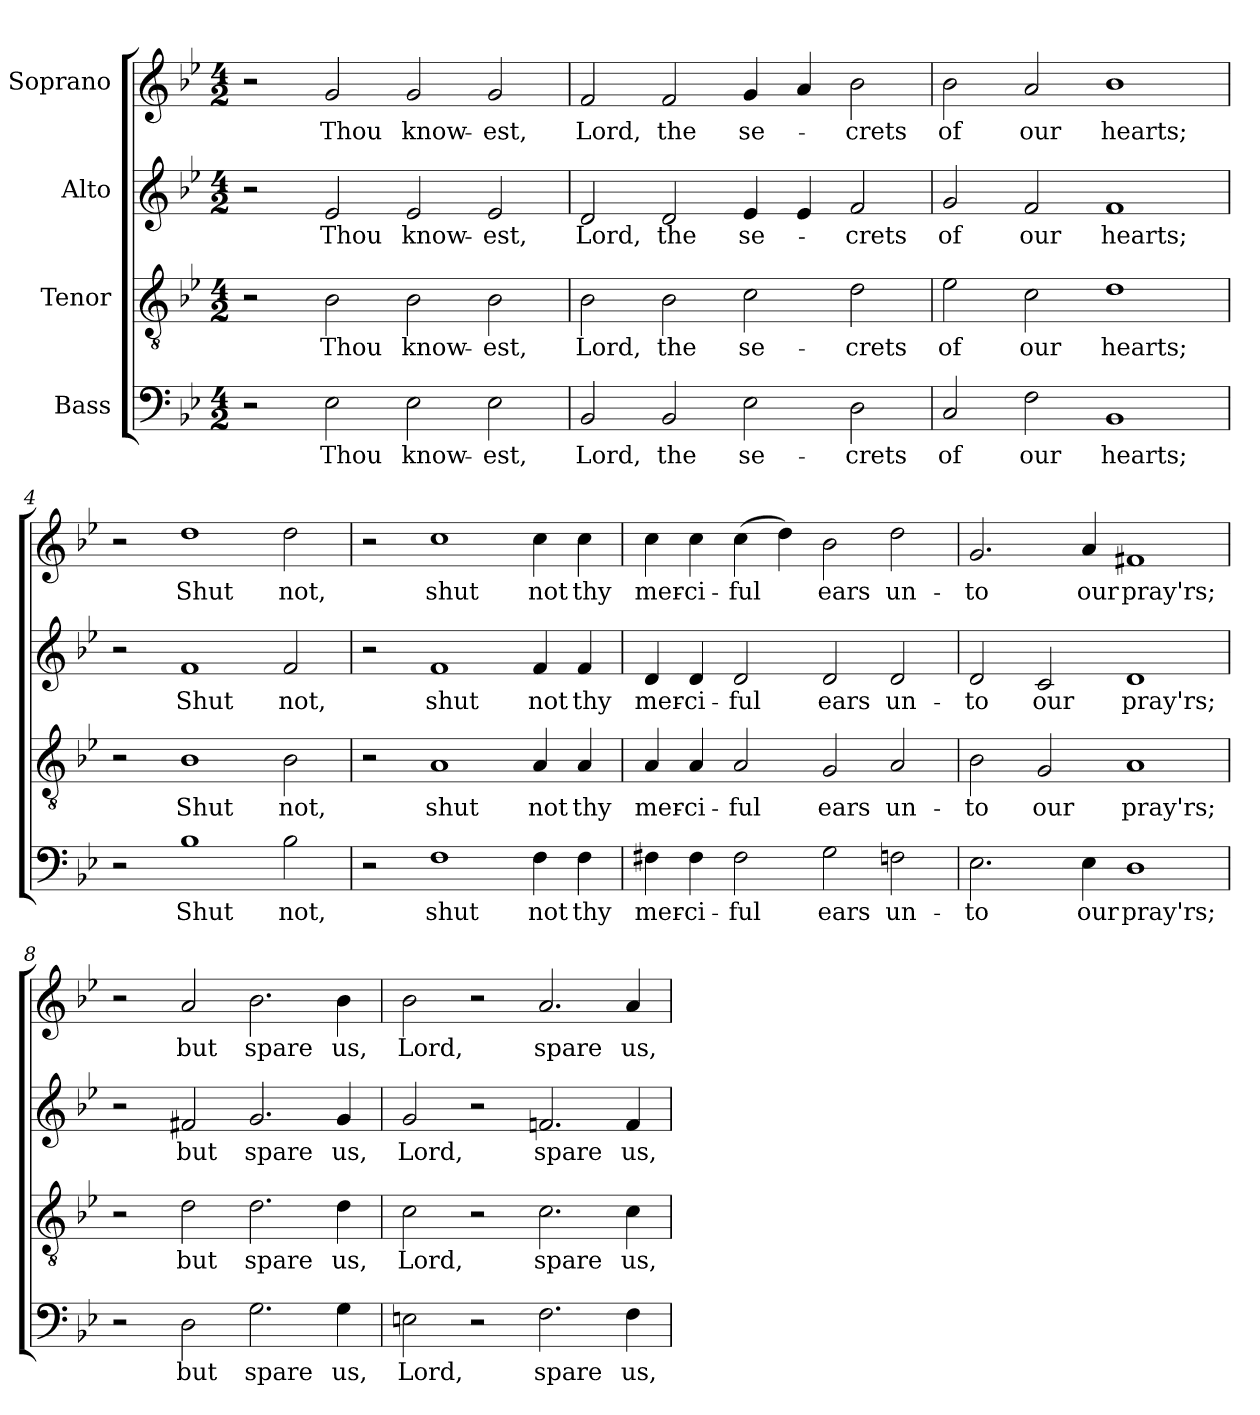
**kern	**text	**kern	**text	**kern	**text	**kern	**text
*part4	*part4	*part3	*part3	*part2	*part2	*part1	*part1
*staff4	*staff4	*staff3	*staff3	*staff2	*staff2	*staff1	*staff1
*I"Bass	*	*I"Tenor	*	*I"Alto	*	*I"Soprano	*
*clefF4	*	*clefGv2	*	*clefG2	*	*clefG2	*
*k[b-e-]	*	*k[b-e-]	*	*k[b-e-]	*	*k[b-e-]	*
*M4/2	*	*M4/2	*	*M4/2	*	*M4/2	*
=1	=1	=1	=1	=1	=1	=1	=1
2r	.	2r	.	2r	.	2r	.
!	!LO:LY:b	!	!LO:LY:b	!	!LO:LY:b	!	!LO:LY:b
2E-\	Thou	2B-\	Thou	2e-/	Thou	2g/	Thou
!	!LO:LY:b	!	!LO:LY:b	!	!LO:LY:b	!	!LO:LY:b
2E-\	know-	2B-\	know-	2e-/	know-	2g/	know-
!	!LO:LY:b	!	!LO:LY:b	!	!LO:LY:b	!	!LO:LY:b
2E-\	-est,	2B-\	-est,	2e-/	-est,	2g/	-est,
=2	=2	=2	=2	=2	=2	=2	=2
!	!LO:LY:b	!	!LO:LY:b	!	!LO:LY:b	!	!LO:LY:b
2BB-/	Lord,	2B-\	Lord,	2d/	Lord,	2f/	Lord,
!	!LO:LY:b	!	!LO:LY:b	!	!LO:LY:b	!	!LO:LY:b
2BB-/	the	2B-\	the	2d/	the	2f/	the
!	!LO:LY:b	!	!LO:LY:b	!	!LO:LY:b	!	!LO:LY:b
2E-\	se-	2c\	se-	4e-/	se-	4g/	se-
.	.	.	.	4e-/	.	4a/	.
!	!LO:LY:b	!	!LO:LY:b	!	!LO:LY:b	!	!LO:LY:b
2D\	-crets	2d\	-crets	2f/	-crets	2b-\	-crets
=3	=3	=3	=3	=3	=3	=3	=3
!	!LO:LY:b	!	!LO:LY:b	!	!LO:LY:b	!	!LO:LY:b
2C/	of	2e-\	of	2g/	of	2b-\	of
!	!LO:LY:b	!	!LO:LY:b	!	!LO:LY:b	!	!LO:LY:b
2F\	our	2c\	our	2f/	our	2a/	our
!	!LO:LY:b	!	!LO:LY:b	!	!LO:LY:b	!	!LO:LY:b
1BB-	hearts;	1d	hearts;	1f	hearts;	1b-	hearts;
=4	=4	=4	=4	=4	=4	=4	=4
2r	.	2r	.	2r	.	2r	.
!	!LO:LY:b	!	!LO:LY:b	!	!LO:LY:b	!	!LO:LY:b
1B-	Shut	1B-	Shut	1f	Shut	1dd	Shut
!	!LO:LY:b	!	!LO:LY:b	!	!LO:LY:b	!	!LO:LY:b
2B-\	not,	2B-\	not,	2f/	not,	2dd\	not,
=5	=5	=5	=5	=5	=5	=5	=5
2r	.	2r	.	2r	.	2r	.
!	!LO:LY:b	!	!LO:LY:b	!	!LO:LY:b	!	!LO:LY:b
1F	shut	1A	shut	1f	shut	1cc	shut
!	!LO:LY:b	!	!LO:LY:b	!	!LO:LY:b	!	!LO:LY:b
4F\	not	4A/	not	4f/	not	4cc\	not
!	!LO:LY:b	!	!LO:LY:b	!	!LO:LY:b	!	!LO:LY:b
4F\	thy	4A/	thy	4f/	thy	4cc\	thy
!!LO:LB:g=z
=6	=6	=6	=6	=6	=6	=6	=6
!	!LO:LY:b	!	!LO:LY:b	!	!LO:LY:b	!	!LO:LY:b
4F#X\	mer-	4A/	mer-	4d/	mer-	4cc\	mer-
!	!LO:LY:b	!	!LO:LY:b	!	!LO:LY:b	!	!LO:LY:b
4F#\	-ci-	4A/	-ci-	4d/	-ci-	4cc\	-ci-
!	!LO:LY:b	!	!LO:LY:b	!	!LO:LY:b	!	!LO:LY:b
2F#\	-ful	2A/	-ful	2d/	-ful	(>4cc\	-ful
.	.	.	.	.	.	4dd\)	.
!	!LO:LY:b	!	!LO:LY:b	!	!LO:LY:b	!	!LO:LY:b
2G\	ears	2G/	ears	2d/	ears	2b-\	ears
!	!LO:LY:b	!	!LO:LY:b	!	!LO:LY:b	!	!LO:LY:b
2Fn\	un-	2A/	un-	2d/	un-	2dd\	un-
=7	=7	=7	=7	=7	=7	=7	=7
!	!LO:LY:b	!	!LO:LY:b	!	!LO:LY:b	!	!LO:LY:b
2.E-\	-to	2B-\	-to	2d/	-to	2.g/	-to
!	!	!	!LO:LY:b	!	!LO:LY:b	!	!
.	.	2G/	our	2c/	our	.	.
!	!LO:LY:b	!	!	!	!	!	!LO:LY:b
4E-\	our	.	.	.	.	4a/	our
!	!LO:LY:b	!	!LO:LY:b	!	!LO:LY:b	!	!LO:LY:b
1D	pray'rs;	1A	pray'rs;	1d	pray'rs;	1f#X	pray'rs;
=8	=8	=8	=8	=8	=8	=8	=8
2r	.	2r	.	2r	.	2r	.
!	!LO:LY:b	!	!LO:LY:b	!	!LO:LY:b	!	!LO:LY:b
2D\	but	2d\	but	2f#X/	but	2a/	but
!	!LO:LY:b	!	!LO:LY:b	!	!LO:LY:b	!	!LO:LY:b
2.G\	spare	2.d\	spare	2.g/	spare	2.b-\	spare
!	!LO:LY:b	!	!LO:LY:b	!	!LO:LY:b	!	!LO:LY:b
4G\	us,	4d\	us,	4g/	us,	4b-\	us,
=9	=9	=9	=9	=9	=9	=9	=9
!	!LO:LY:b	!	!LO:LY:b	!	!LO:LY:b	!	!LO:LY:b
2En\	Lord,	2c\	Lord,	2g/	Lord,	2b-\	Lord,
2r	.	2r	.	2r	.	2r	.
!	!LO:LY:b	!	!LO:LY:b	!	!LO:LY:b	!	!LO:LY:b
2.F\	spare	2.c\	spare	2.fn/	spare	2.a/	spare
!	!LO:LY:b	!	!LO:LY:b	!	!LO:LY:b	!	!LO:LY:b
4F\	us,	4c\	us,	4f/	us,	4a/	us,
=	=	=	=	=	=	=	=
*-	*-	*-	*-	*-	*-	*-	*-
